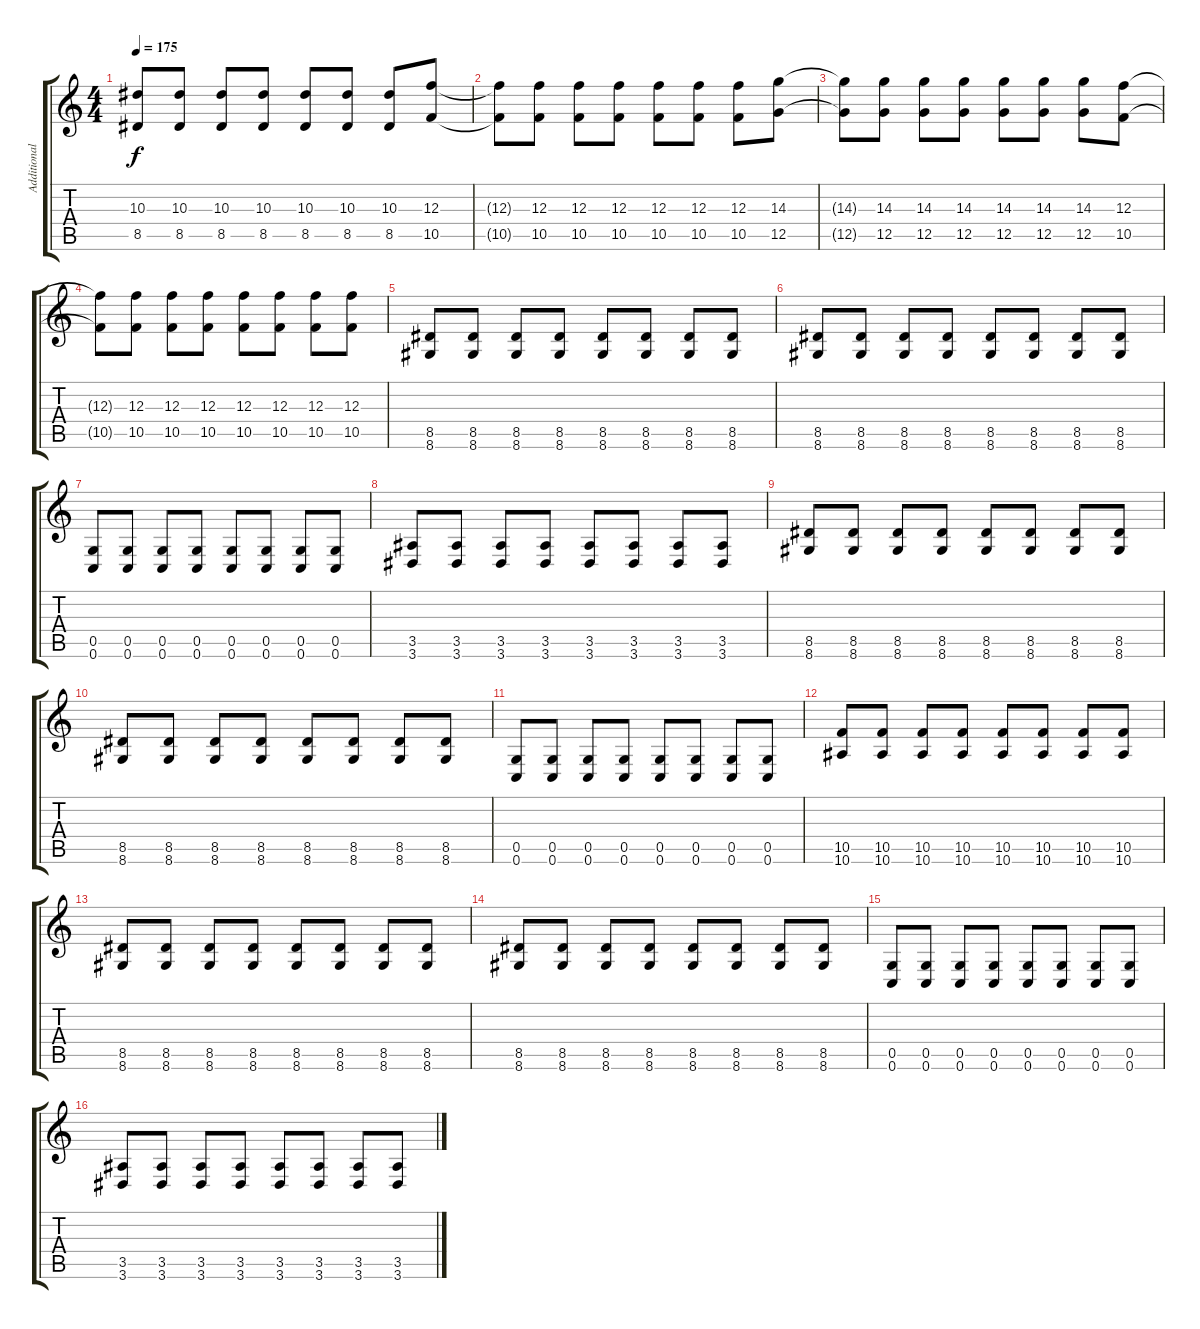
\track ("Additional Guitar" "Additional") {instrument distortionguitar}
\staff {score tabs}
\tuning (D4 A3 F3 C3 G2 C2) {hide}
\ts (4 4)
\tempo 175
\clef g2
\ks c
(10.3{t} 8.5{t}).8{dy f} (10.3 8.5).8 (10.3 8.5).8 (10.3 8.5).8 (10.3 8.5).8 (10.3 8.5).8 (10.3 8.5).8 (12.3 10.5).8 |
(12.3{t} 10.5{t}).8 (12.3 10.5).8 (12.3 10.5).8 (12.3 10.5).8 (12.3 10.5).8 (12.3 10.5).8 (12.3 10.5).8 (14.3 12.5).8 |
(14.3{t} 12.5{t}).8 (14.3 12.5).8 (14.3 12.5).8 (14.3 12.5).8 (14.3 12.5).8 (14.3 12.5).8 (14.3 12.5).8 (12.3 10.5).8 |
(12.3{t} 10.5{t}).8 (12.3 10.5).8 (12.3 10.5).8 (12.3 10.5).8 (12.3 10.5).8 (12.3 10.5).8 (12.3 10.5).8 (12.3 10.5).8 |
(8.5 8.6).8 (8.5 8.6).8 (8.5 8.6).8 (8.5 8.6).8 (8.5 8.6).8 (8.5 8.6).8 (8.5 8.6).8 (8.5 8.6).8 |
(8.5 8.6).8 (8.5 8.6).8 (8.5 8.6).8 (8.5 8.6).8 (8.5 8.6).8 (8.5 8.6).8 (8.5 8.6).8 (8.5 8.6).8 |
(0.5 0.6).8 (0.5 0.6).8 (0.5 0.6).8 (0.5 0.6).8 (0.5 0.6).8 (0.5 0.6).8 (0.5 0.6).8 (0.5 0.6).8 |
(3.5 3.6).8 (3.5 3.6).8 (3.5 3.6).8 (3.5 3.6).8 (3.5 3.6).8 (3.5 3.6).8 (3.5 3.6).8 (3.5 3.6).8 |
(8.5 8.6).8 (8.5 8.6).8 (8.5 8.6).8 (8.5 8.6).8 (8.5 8.6).8 (8.5 8.6).8 (8.5 8.6).8 (8.5 8.6).8 |
(8.5 8.6).8 (8.5 8.6).8 (8.5 8.6).8 (8.5 8.6).8 (8.5 8.6).8 (8.5 8.6).8 (8.5 8.6).8 (8.5 8.6).8 |
(0.5 0.6).8 (0.5 0.6).8 (0.5 0.6).8 (0.5 0.6).8 (0.5 0.6).8 (0.5 0.6).8 (0.5 0.6).8 (0.5 0.6).8 |
(10.5 10.6).8 (10.5 10.6).8 (10.5 10.6).8 (10.5 10.6).8 (10.5 10.6).8 (10.5 10.6).8 (10.5 10.6).8 (10.5 10.6).8 |
(8.5 8.6).8 (8.5 8.6).8 (8.5 8.6).8 (8.5 8.6).8 (8.5 8.6).8 (8.5 8.6).8 (8.5 8.6).8 (8.5 8.6).8 |
(8.5 8.6).8 (8.5 8.6).8 (8.5 8.6).8 (8.5 8.6).8 (8.5 8.6).8 (8.5 8.6).8 (8.5 8.6).8 (8.5 8.6).8 |
(0.5 0.6).8 (0.5 0.6).8 (0.5 0.6).8 (0.5 0.6).8 (0.5 0.6).8 (0.5 0.6).8 (0.5 0.6).8 (0.5 0.6).8 |
(3.5 3.6).8 (3.5 3.6).8 (3.5 3.6).8 (3.5 3.6).8 (3.5 3.6).8 (3.5 3.6).8 (3.5 3.6).8 (3.5 3.6).8
